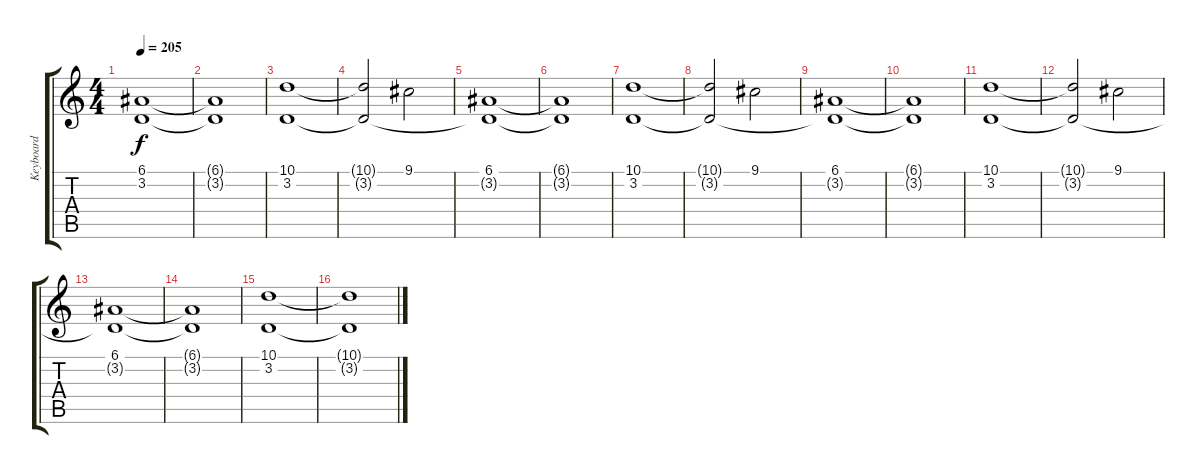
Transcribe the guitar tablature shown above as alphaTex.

\track ("Keyboard" "Keyboard") {instrument lead1square}
\staff {score tabs}
\tuning (E4 B3 G3 D3 G2 D2) {hide}
\ts (4 4)
\tempo 205
\clef g2
\ks c
(6.1 3.2{t}).1{dy f} |
(6.1{t} 3.2{t}).1 |
(10.1 3.2).1{instrument synthstrings1} |
(10.1{t} 3.2{t}).2 9.1.2 |
(6.1 3.2{t}).1 |
(6.1{t} 3.2{t}).1 |
(10.1 3.2).1{instrument synthstrings1} |
(10.1{t} 3.2{t}).2 9.1.2 |
(6.1 3.2{t}).1 |
(6.1{t} 3.2{t}).1 |
(10.1 3.2).1{instrument synthstrings1} |
(10.1{t} 3.2{t}).2 9.1.2 |
(6.1 3.2{t}).1 |
(6.1{t} 3.2{t}).1 |
(10.1 3.2).1 |
(10.1{t} 3.2{t}).1
